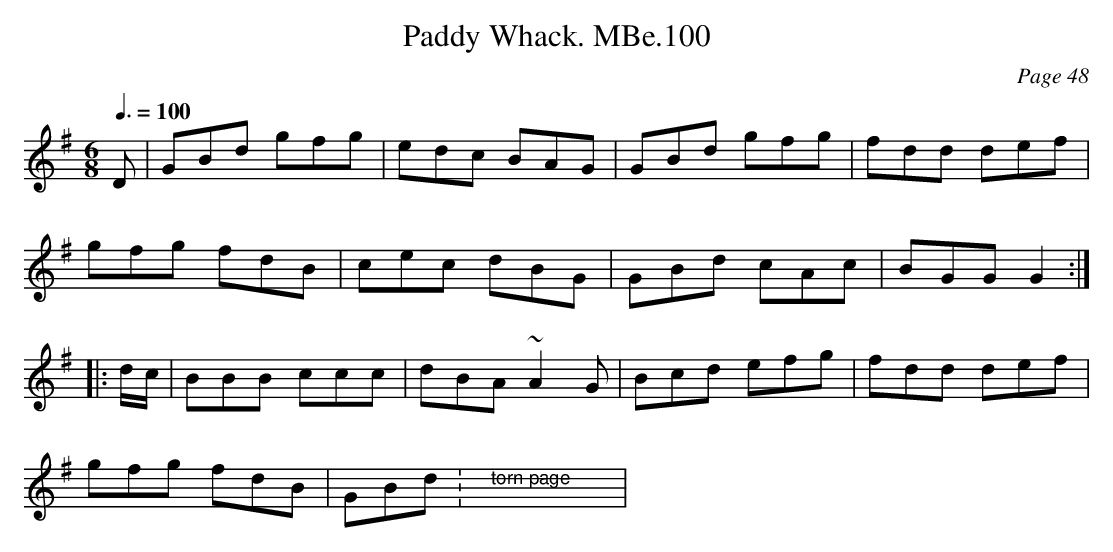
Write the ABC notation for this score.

X:1
C:Page 48
T:Paddy Whack. MBe.100
M:6/8
L:1/8
Q:3/8=100
K:G
D|GBd gfg|edc BAG|GBd gfg|fdd def|
gfg fdB|cec dBG|GBd cAc|BGG G2:|
|:d/c/|BBB ccc|dBA ~A2 G|Bcd efg|fdd def|
gfg fdB|GBd:">torn page"yyyy|
